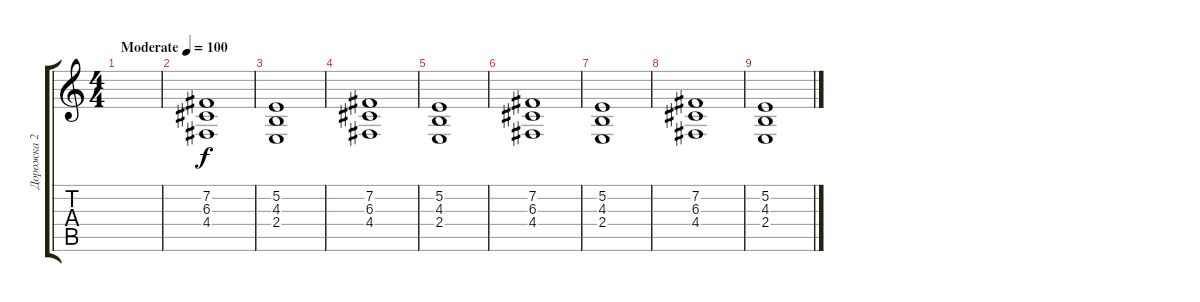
\track ("Дорожка 2" "Дорожка 2") {instrument stringensemble2}
\staff {score tabs}
\tuning (E4 B3 G3 D3 A2 E2) {hide}
\ts (4 4)
\tempo (100 "Moderate")
\clef g2
\ks c
|
(7.2 6.3 4.4).1{volume 2} |
(5.2 4.3 2.4).1{volume 3} |
(7.2 6.3 4.4).1{volume 4} |
(5.2 4.3 2.4).1{volume 5} |
(7.2 6.3 4.4).1{volume 6} |
(5.2 4.3 2.4).1{volume 7} |
(7.2 6.3 4.4).1 |
(5.2 4.3 2.4).1
